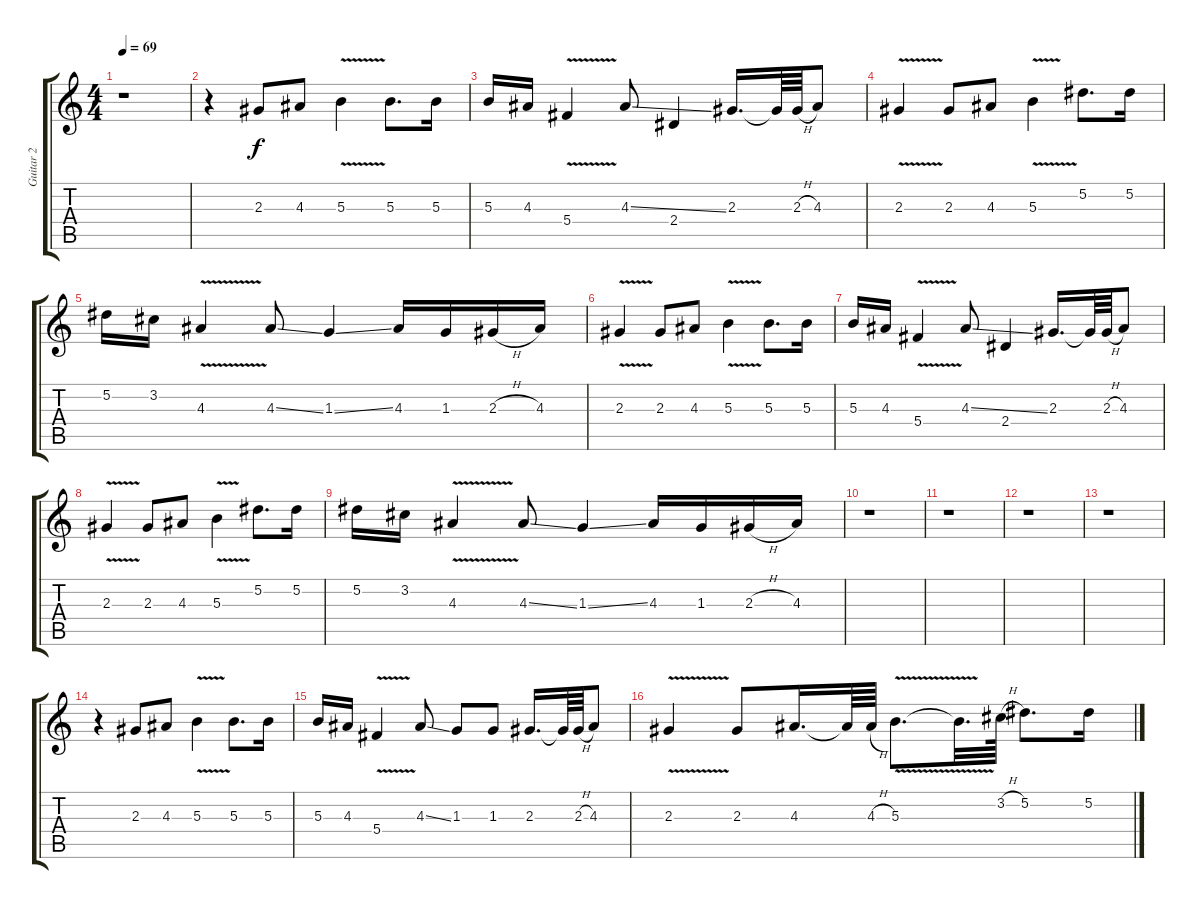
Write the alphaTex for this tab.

\track ("Guitar 2" "Guitar 2") {mute instrument electricguitarclean}
\staff {score tabs}
\tuning (Eb4 Bb3 Gb3 Db3 Ab2 Eb2) {hide}
\ts (4 4)
\tempo 69
\clef g2
\ks c
r.1{dy f} |
r.4 2.3.8 4.3.8 5.3{v}.4 5.3.8{d} 5.3.16 |
5.3.16 4.3.16 5.4{v}.4 4.3{ss}.8 2.4.4 2.3.16{d} 2.3{t}.64 2.3{h}.64 4.3.8 |
2.3{v}.4 2.3.8 4.3.8 5.3{v}.4 5.2.8{d} 5.2.16 |
5.2.16 3.2.16 4.3{v}.4 4.3{ss}.8 1.3{ss}.4 4.3.16 1.3.16 2.3{h}.16 4.3.16 |
2.3{v}.4 2.3.8 4.3.8 5.3{v}.4 5.3.8{d} 5.3.16 |
5.3.16 4.3.16 5.4{v}.4 4.3{ss}.8 2.4.4 2.3.16{d} 2.3{t}.64 2.3{h}.64 4.3.8 |
2.3{v}.4 2.3.8 4.3.8 5.3{v}.4 5.2.8{d} 5.2.16 |
5.2.16 3.2.16 4.3{v}.4 4.3{ss}.8 1.3{ss}.4 4.3.16 1.3.16 2.3{h}.16 4.3.16 |
r.1 |
r.1 |
r.1 |
r.1 |
r.4 2.3.8 4.3.8 5.3{v}.4 5.3.8{d} 5.3.16 |
5.3.16 4.3.16 5.4{v}.4 4.3{ss}.8 1.3.8 1.3.8 2.3.16{d} 2.3{t}.64 2.3{h}.64 4.3.8 |
2.3{v}.4 2.3.8 4.3.16{d} 4.3{t}.64 4.3{h}.64 5.3{v}.8{d} 5.3{t}.32{d} 3.2{h}.64 5.2.8{d} 5.2.16
